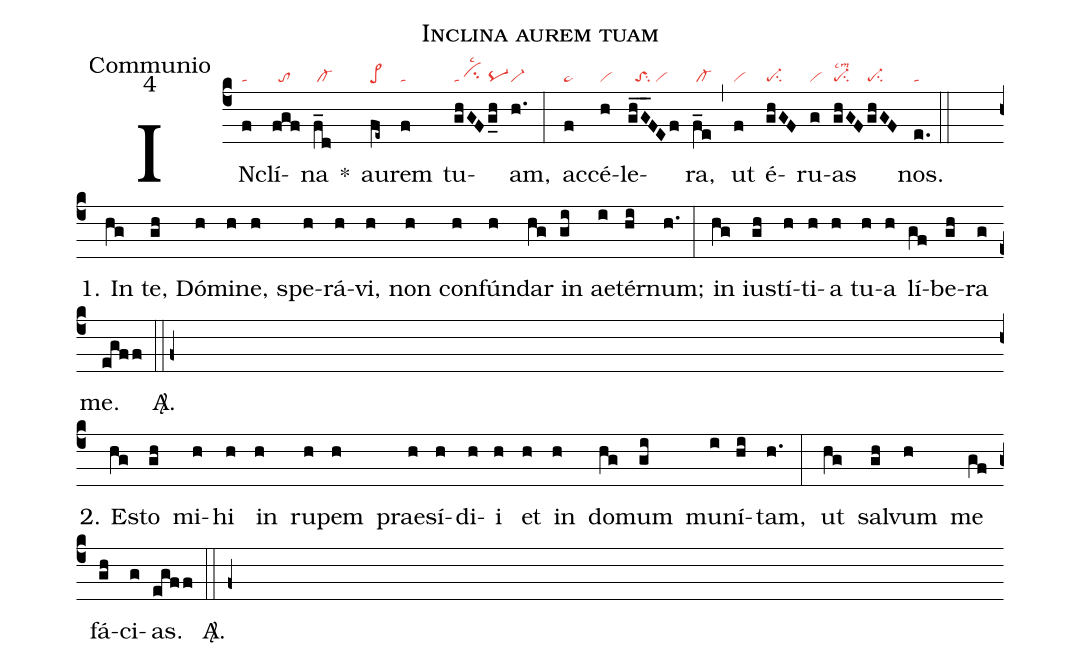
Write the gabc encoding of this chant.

name:Inclina aurem tuam;
office-part:Communio;
mode:4;
nabc-lines:1;
%%
(c4) IN(f|ta)clí(fgf|//to)na(f_d|/cl-) *()
au(fe~|pe>)rem(f|ta) tu(ghGF|ta/cihhlsc2|/g_h|pq-)am,(h.|vi-) (:)
ac(f|pe~)cé(h|vi)le(gh_G_FEf|//toSsu2/vi)ra,(f_e|/cl-) (,)
ut(f|vi) é(ghGF|pe-su2)ru(g|vi)as(ghGF|pe-su2lscm2|/ghGF|pe-su2) nos.(e.|ta) (::Z)

1. In(hg) te,(gh) Dó(h)mi(h)ne,(h) spe(h)rá(h)vi,(h) non(h) con(h)fún(h)dar(hg) in(gi) ae(i)tér(hi)num;(h.) (:)
in(hg) ius(gh)tí(h)ti(h)a(h) tu(h)a(h) lí(gf)be(gh)ra(g) me.(egff) <sp>A/</sp>.(::f+Z)


2. Es(hg)to(gh) mi(h)hi(h) in(h) ru(h)pem(h) prae(h)sí(h)di(h)i(h) et(h) in(h) do(hg)mum(gi) mu(i)ní(hi)tam,(h.) (:)
ut(hg) sal(gh)vum(h) me(gf) fá(gh)ci(g)as.(egff) <sp>A/</sp>.(::f+)
